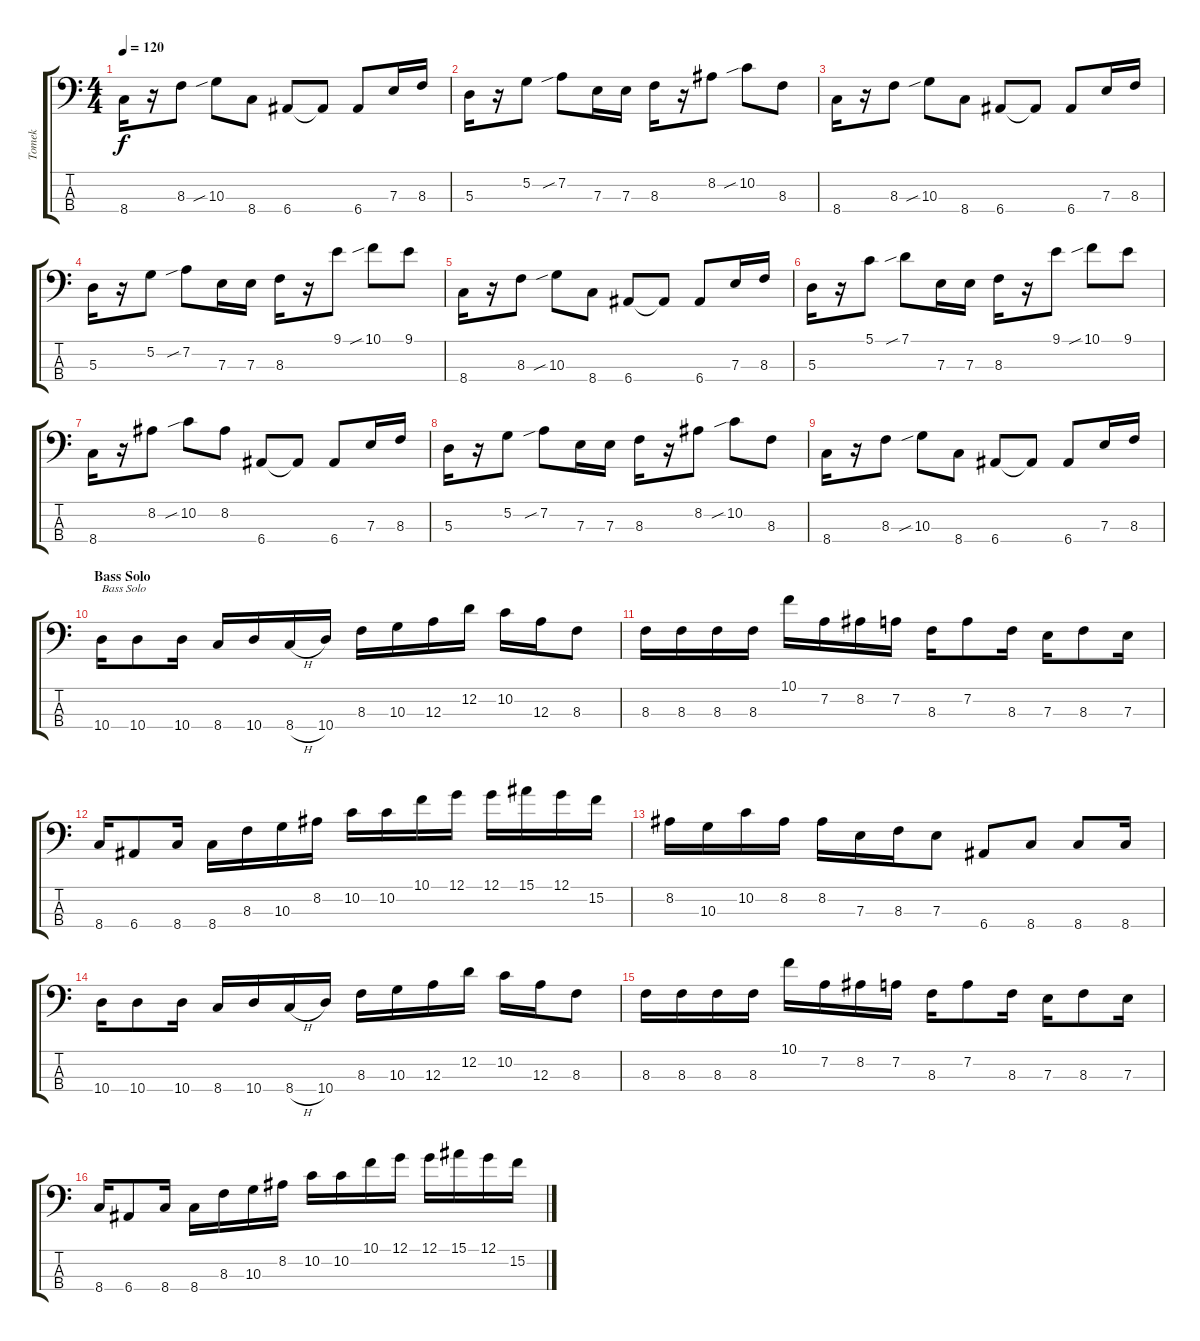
\track ("Tomek" "Tomek") {instrument electricbasspick}
\staff {score tabs}
\tuning (G2 D2 A1 E1) {hide}
\ts (4 4)
\tempo 120
\clef f4
\ks c
8.4.16{dy f} r.16 8.3.8 10.3{sib}.8 8.4.8 6.4.8 6.4{t}.8 6.4.8 7.3.16 8.3.16 |
5.3.16 r.16 5.2.8 7.2{sib}.8 7.3.16 7.3.16 8.3.16 r.16 8.2.8 10.2{sib}.8 8.3.8 |
8.4.16 r.16 8.3.8 10.3{sib}.8 8.4.8 6.4.8 6.4{t}.8 6.4.8 7.3.16 8.3.16 |
5.3.16 r.16 5.2.8 7.2{sib}.8 7.3.16 7.3.16 8.3.16 r.16 9.1.8 10.1{sib}.8 9.1.8 |
8.4.16 r.16 8.3.8 10.3{sib}.8 8.4.8 6.4.8 6.4{t}.8 6.4.8 7.3.16 8.3.16 |
5.3.16 r.16 5.1.8 7.1{sib}.8 7.3.16 7.3.16 8.3.16 r.16 9.1.8 10.1{sib}.8 9.1.8 |
8.4.16 r.16 8.2.8 10.2{sib}.8 8.2.8 6.4.8 6.4{t}.8 6.4.8 7.3.16 8.3.16 |
5.3.16 r.16 5.2.8 7.2{sib}.8 7.3.16 7.3.16 8.3.16 r.16 8.2.8 10.2{sib}.8 8.3.8 |
8.4.16 r.16 8.3.8 10.3{sib}.8 8.4.8 6.4.8 6.4{t}.8 6.4.8 7.3.16 8.3.16 |
\section ("" "Bass Solo")
10.4.16{txt "Bass Solo"} 10.4.8 10.4.16 8.4.16 10.4.16 8.4{h}.16 10.4.16 8.3.16 10.3.16 12.3.16 12.2.16 10.2.16 12.3.16 8.3.8 |
8.3.16 8.3.16 8.3.16 8.3.16 10.1.16 7.2.16 8.2.16 7.2.16 8.3.16 7.2.8 8.3.16 7.3.16 8.3.8 7.3.16 |
8.4.16 6.4.8 8.4.16 8.4.16 8.3.16 10.3.16 8.2.16 10.2.16 10.2.16 10.1.16 12.1.16 12.1.16 15.1.16 12.1.16 15.2.16 |
8.2.16 10.3.16 10.2.16 8.2.16 8.2.16 7.3.16 8.3.16 7.3.8 6.4.8 8.4.8 8.4.8 8.4.16 |
10.4.16 10.4.8 10.4.16 8.4.16 10.4.16 8.4{h}.16 10.4.16 8.3.16 10.3.16 12.3.16 12.2.16 10.2.16 12.3.16 8.3.8 |
8.3.16 8.3.16 8.3.16 8.3.16 10.1.16 7.2.16 8.2.16 7.2.16 8.3.16 7.2.8 8.3.16 7.3.16 8.3.8 7.3.16 |
8.4.16 6.4.8 8.4.16 8.4.16 8.3.16 10.3.16 8.2.16 10.2.16 10.2.16 10.1.16 12.1.16 12.1.16 15.1.16 12.1.16 15.2.16
